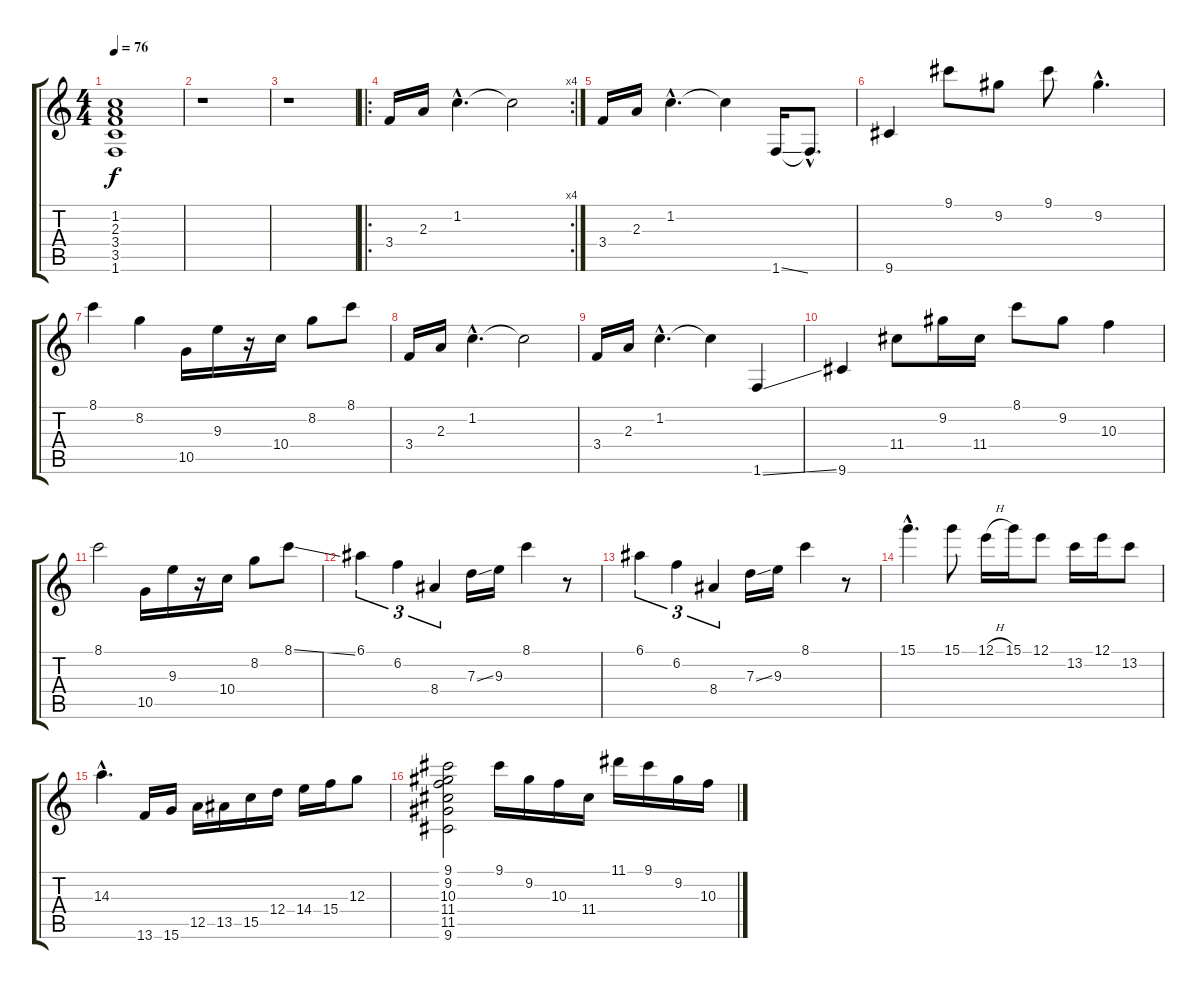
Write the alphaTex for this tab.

\track "" {instrument electricguitarjazz}
\staff {score tabs}
\tuning (E4 B3 G3 D3 A2 E2) {hide}
\ts (4 4)
\tempo 76
\clef g2
\ks c
(1.2 2.3 3.4 3.5 1.6).1{dy f instrument electricguitarjazz} |
r.1 |
r.1 |
\ro
\rc 4
3.4.16 2.3.16 1.2{hac}.4{d} 1.2{t}.2 |
3.4.16 2.3.16 1.2{hac}.4{d} 1.2{t}.4 1.6{ss}.16 1.6{hac t}.8{d} |
9.6.4 9.1.8 9.2.8 9.1.8 9.2{hac}.4{d} |
8.1.4 8.2.4 10.5.16 9.3.16 r.16 10.4.16 8.2.8 8.1.8 |
3.4.16 2.3.16 1.2{hac}.4{d} 1.2{t}.2 |
3.4.16 2.3.16 1.2{hac}.4{d} 1.2{t}.4 1.6{ss}.4 |
9.6.4 11.4.8 9.2.16 11.4.16 8.1.8 9.2.8 10.3.4 |
8.1.2 10.5.16 9.3.16 r.16 10.4.16 8.2.8 8.1{ss}.8 |
6.1.4{tu (3 2)} 6.2.4{tu (3 2)} 8.4.4{tu (3 2)} 7.3{ss}.16 9.3.16 8.1.4 r.8 |
6.1.4{tu (3 2)} 6.2.4{tu (3 2)} 8.4.4{tu (3 2)} 7.3{ss}.16 9.3.16 8.1.4 r.8 |
15.1{hac}.4{d} 15.1.8 12.1{h}.16 15.1.16 12.1.8 13.2.16 12.1.16 13.2.8 |
14.3{hac}.4{d} 13.6.16 15.6.16 12.5.16 13.5.16 15.5.16 12.4.16 14.4.16 15.4.16 12.3.8 |
(9.1 9.2 10.3 11.4 11.5 9.6).2 9.1.16 9.2.16 10.3.16 11.4.16 11.1.16 9.1.16 9.2.16 10.3.16
